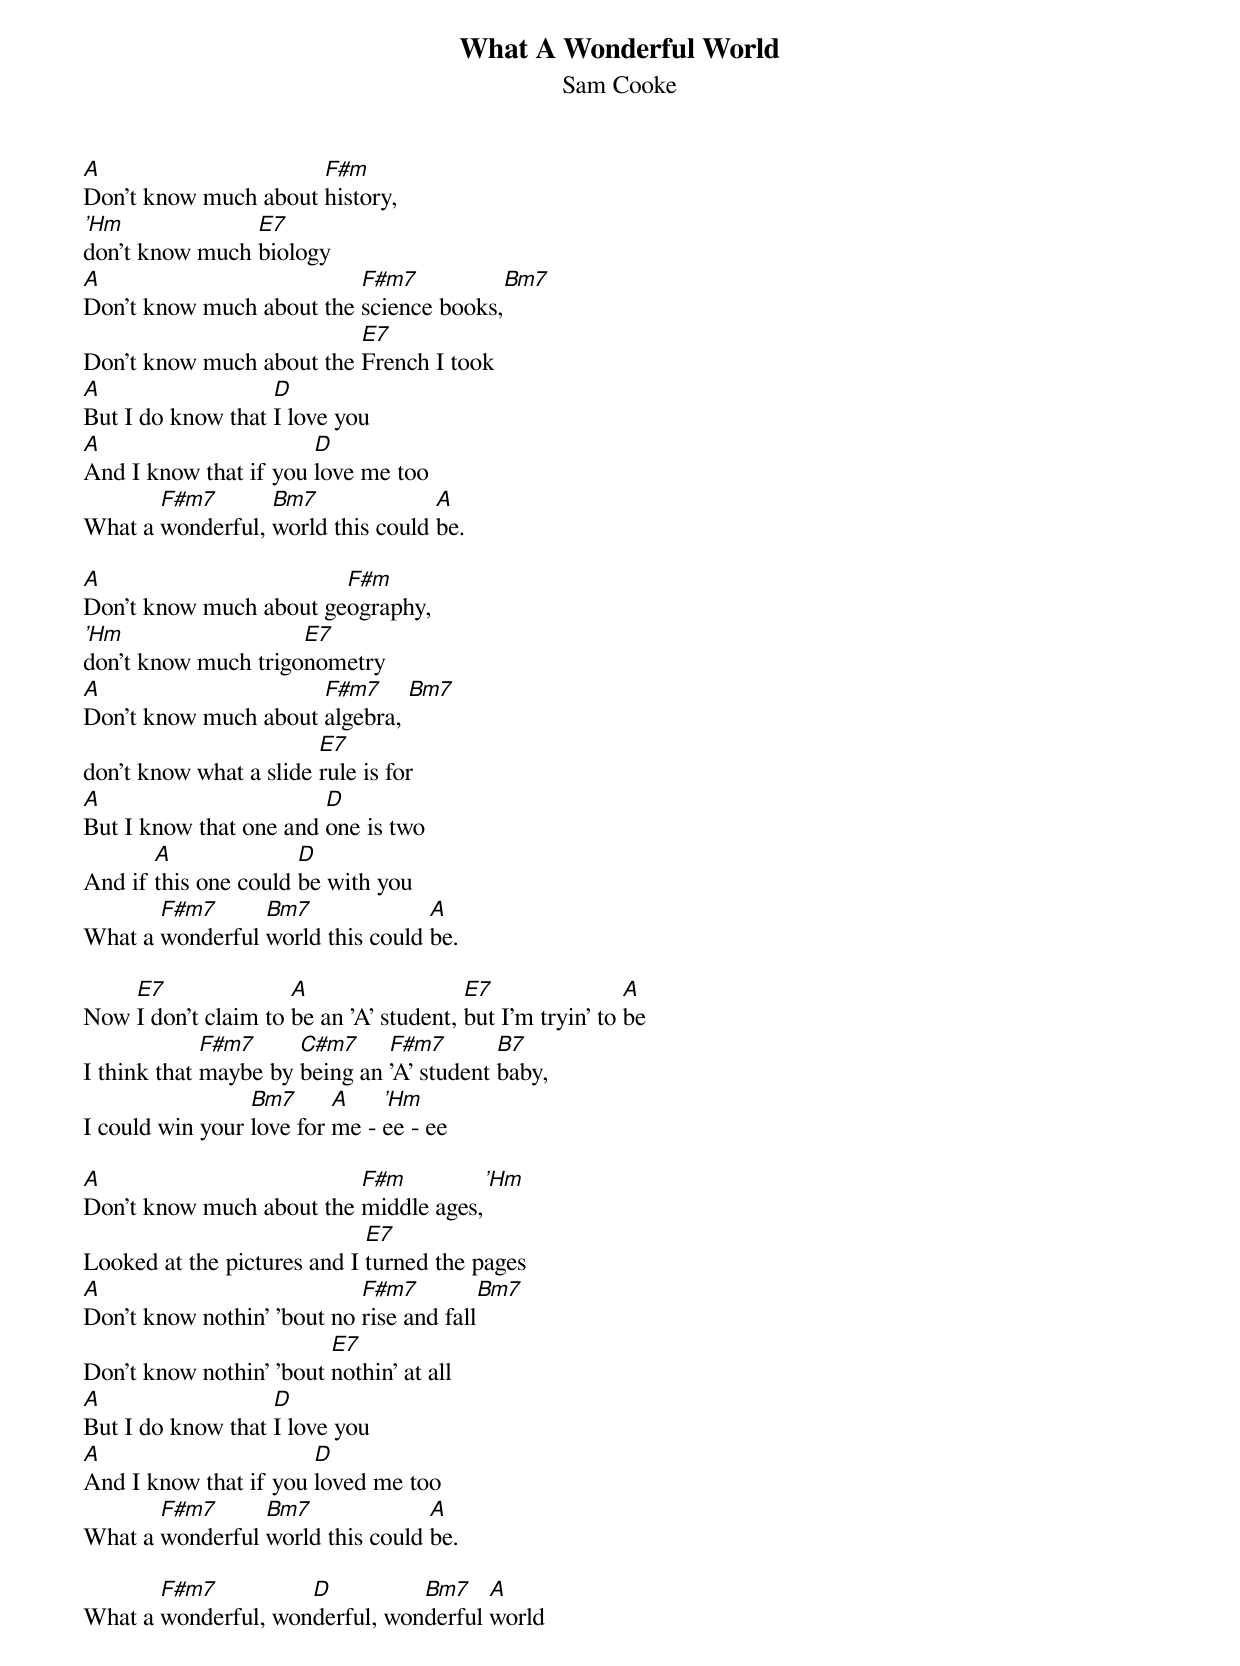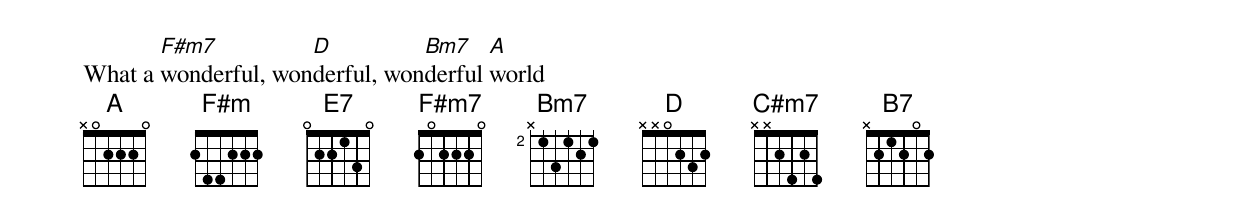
{t:What A Wonderful World}
{st:Sam Cooke}

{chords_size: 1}
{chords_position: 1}
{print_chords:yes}
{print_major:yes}
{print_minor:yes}
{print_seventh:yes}
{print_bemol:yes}
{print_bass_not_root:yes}
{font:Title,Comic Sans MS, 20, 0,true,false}
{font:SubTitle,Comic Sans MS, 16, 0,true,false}
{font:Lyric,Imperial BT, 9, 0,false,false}
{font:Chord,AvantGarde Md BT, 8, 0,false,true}
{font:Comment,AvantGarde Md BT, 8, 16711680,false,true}
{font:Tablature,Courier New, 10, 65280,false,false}
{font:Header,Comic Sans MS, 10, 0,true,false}
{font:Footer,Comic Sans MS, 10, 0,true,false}
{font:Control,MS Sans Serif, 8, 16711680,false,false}
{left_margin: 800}
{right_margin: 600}
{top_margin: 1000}
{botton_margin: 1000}
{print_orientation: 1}




[A]Don't know much about [F#m]history,
['Hm]don't know much [E7]biology
[A]Don't know much about the [F#m7]science books,[Bm7]
Don't know much about the [E7]French I took
[A]But I do know that [D]I love you
[A]And I know that if you [D]love me too
What a [F#m7]wonderful, [Bm7]world this could [A]be.

[A]Don't know much about ge[F#m]ography,
['Hm]don't know much trigo[E7]nometry
[A]Don't know much about [F#m7]algebra, [Bm7]
don't know what a slide [E7]rule is for
[A]But I know that one and [D]one is two
And if [A]this one could [D]be with you
What a [F#m7]wonderful [Bm7]world this could [A]be.

Now [E7]I don't claim to [A]be an 'A' student, [E7]but I'm tryin' to [A]be
I think that [F#m7]maybe by [C#m7]being an [F#m7]'A' student [B7]baby,
I could win your [Bm7]love for [A]me - ['Hm]ee - ee

[A]Don't know much about the [F#m]middle ages,['Hm]
Looked at the pictures and I [E7]turned the pages
[A]Don't know nothin' 'bout no [F#m7]rise and fall[Bm7]
Don't know nothin' 'bout [E7]nothin' at all
[A]But I do know that [D]I love you
[A]And I know that if you [D]loved me too
What a [F#m7]wonderful [Bm7]world this could [A]be.

What a [F#m7]wonderful, won[D]derful, won[Bm7]derful [A]world

What a [F#m7]wonderful, won[D]derful, won[Bm7]derful [A]world
